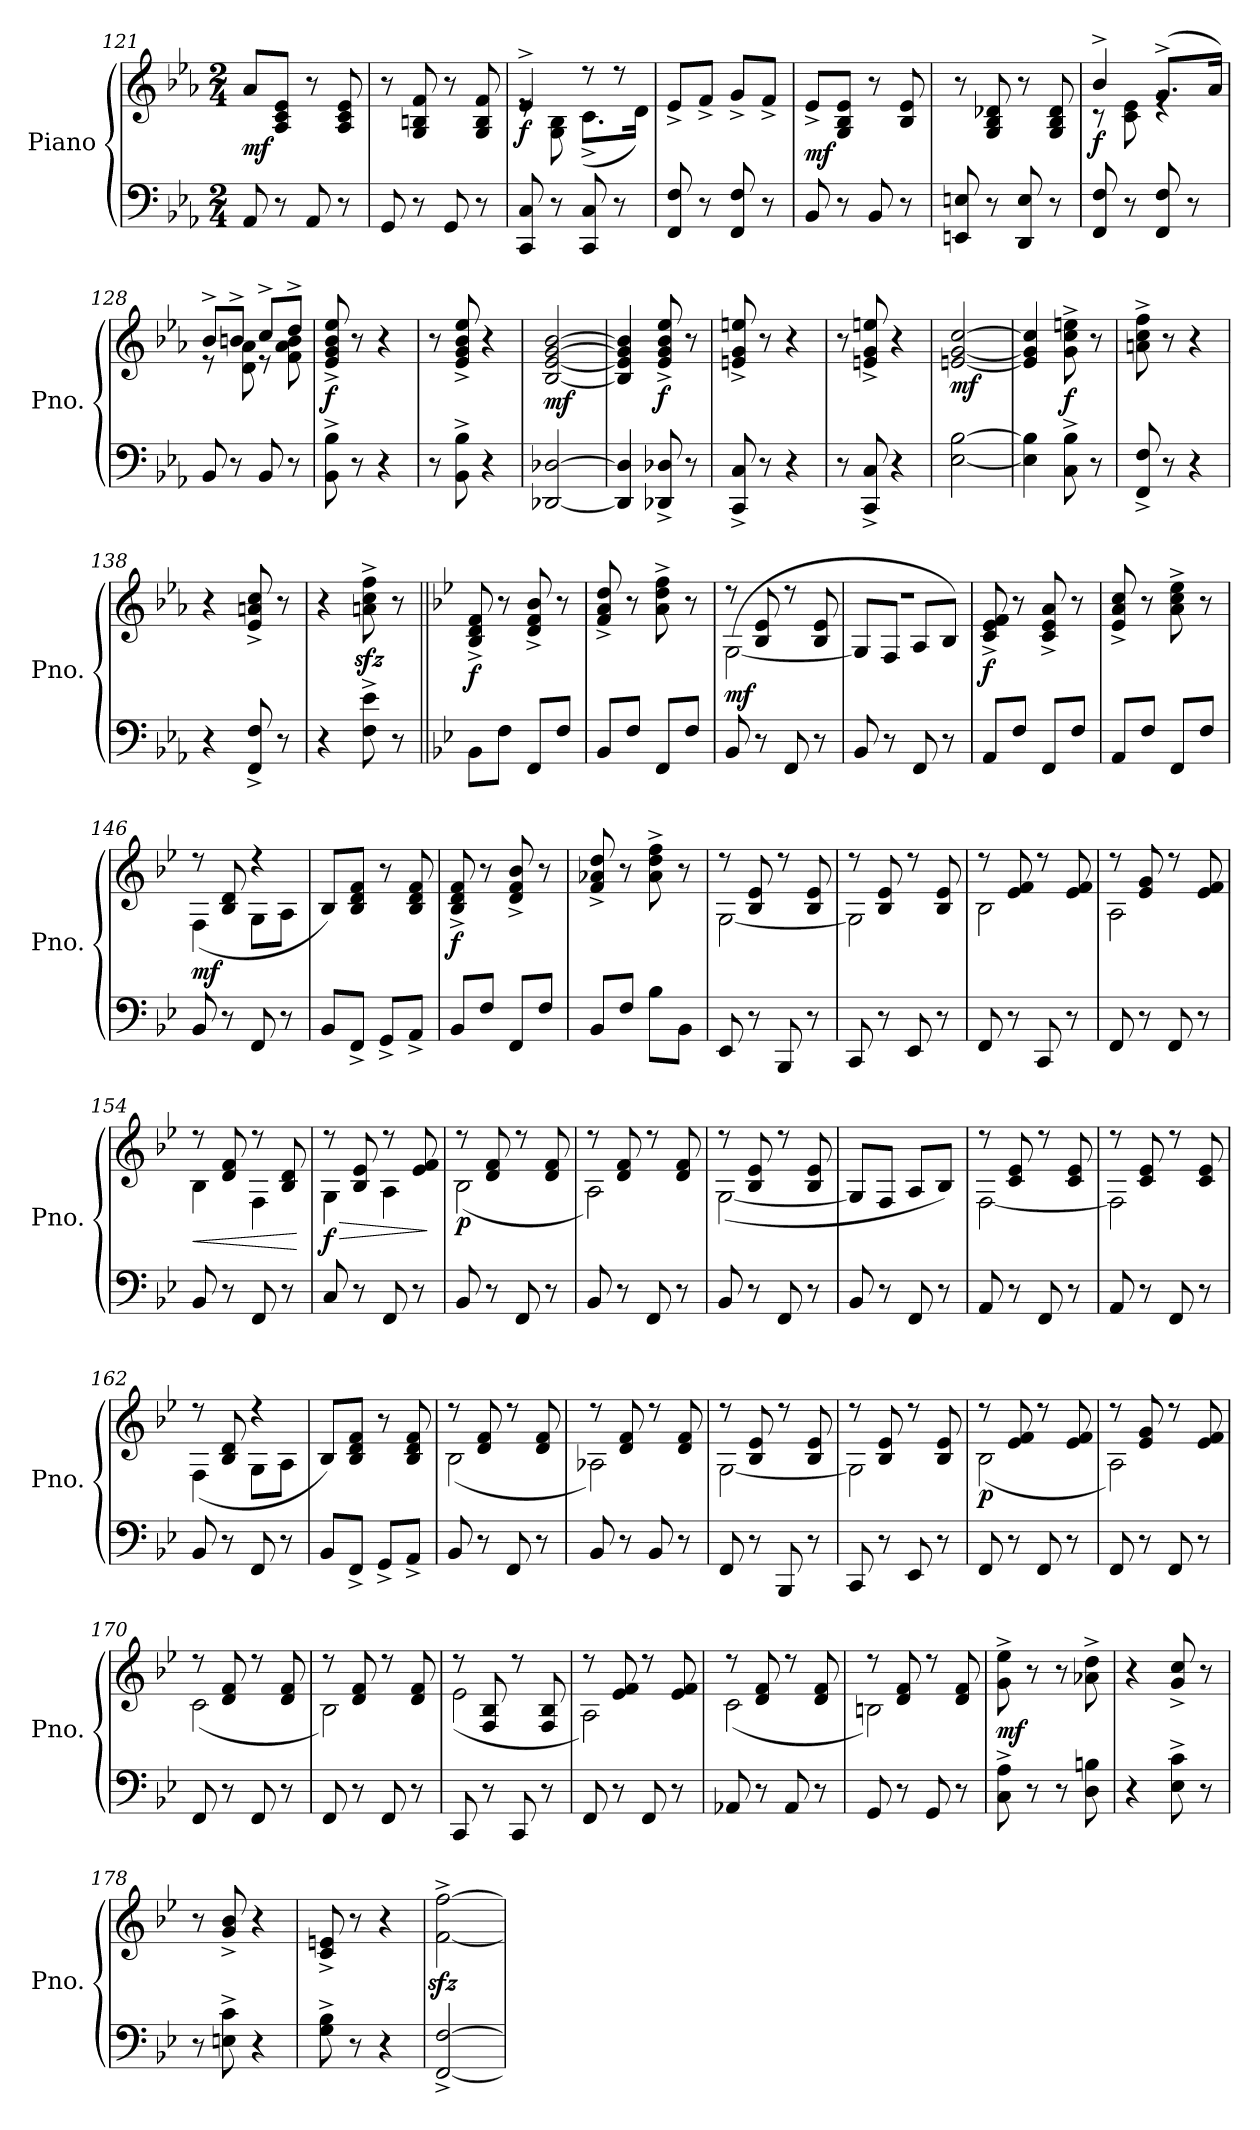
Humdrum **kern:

**kern	**kern	**dynam
*part1	*part1	*part1
*staff2	*staff1	*staff1/2
*I"Piano	*	*
*I'Pno.	*	*
*clefF4	*clefG2	*
*k[b-e-a-]	*k[b-e-a-]	*
*M2/4	*M2/4	*
=121	=121	=121
!	!	!LO:DY:b
8AA-/	8a-/L	mf
8r	8A-/ 8c/ 8e-/J	.
8AA-/	8r	.
8r	8A-/ 8c/ 8e-/	.
=122	=122	=122
8GG/	8r	.
8r	8G/ 8Bn/ 8f/	.
8GG/	8r	.
8r	8G/ 8B/ 8f/	.
=123	=123	=123
*	*^	*
!	!	!	!LO:DY:b
8CC/ 8C/	4e-^/	8re	f
8r	.	8G\ 8B-\	.
8CC/ 8C/	8r	(8.c^\L	.
8r	8r	.	.
.	.	16d\Jk)	.
*	*v	*v	*
=124	=124	=124
8FF/ 8F/	8e-^/L	.
8r	8f^/J	.
8FF/ 8F/	8g^/L	.
8r	8f^/J	.
=125	=125	=125
!	!	!LO:DY:b
8BB-/	8e-^/L	mf
8r	8G/ 8B-/ 8e-/J	.
8BB-/	8r	.
8r	8B-/ 8e-/	.
!!LO:LB:g=z
=126	=126	=126
8EEn/ 8En/	8r	.
8r	8G/ 8B-/ 8d-X/	.
8DD/ 8E/	8r	.
8r	8G/ 8B-/ 8d-/	.
=127	=127	=127
*	*^	*
!	!	!	!LO:DY:b
8FF/ 8F/	4b-^/	8r	f
8r	.	8c\ 8e-\	.
8FF/ 8F/	(8.g^/L	4re	.
8r	.	.	.
.	16a-/Jk)	.	.
=128	=128	=128	=128
8BB-/	8b-^/L	8r	.
8r	8bn^/J	8d\ 8a-\	.
8BB-/	8cc^/L	8r	.
8r	8dd^/J	8f\ 8a-\ 8b\	.
=129	=129	=129	=129
!	!	!	!LO:DY:b
*	*v	*v	*
8BB-\^ 8B-\^	8e-/^ 8g/^ 8b-/^ 8ee-/^	f
8r	8r	.
4r	4r	.
=130	=130	=130
8r	8r	.
8BB-\^ 8B-\^	8e-/^ 8g/^ 8b-/^ 8ee-/^	.
4r	4r	.
=131	=131	=131
!	!	!LO:DY:b
[2DD-X/ [2D-X/	[2B-/ [2e-/ [2g/ [2b-/	mf
=132	=132	=132
4DD-/] 4D-/]	4B-/] 4e-/] 4g/] 4b-/]	.
!	!	!LO:DY:b
8DD-X/^ 8D-X/^	8e-/^ 8g/^ 8b-/^ 8ee-/^	f
8r	8r	.
=133	=133	=133
8CC/^ 8C/^	8en/^ 8g/^ 8een/^	.
8r	8r	.
4r	4r	.
!!LO:PB:g=z
=134	=134	=134
8r	8r	.
8CC/^ 8C/^	8en/^ 8g/^ 8een/^	.
4r	4r	.
=135	=135	=135
!	!	!LO:DY:b
[2E-\ [2B-\	[2en/ [2g/ [2cc/	mf
=136	=136	=136
4E-\] 4B-\]	4e/] 4g/] 4cc/]	.
!	!	!LO:DY:b
8C\^ 8B-\^	8g\^ 8cc\^ 8een\^	f
8r	8r	.
=137	=137	=137
8FF/^ 8F/^	8an\^ 8cc\^ 8ff\^	.
8r	8r	.
4r	4r	.
=138	=138	=138
4r	4r	.
8FF/^ 8F/^	8e-/^ 8an/^ 8cc/^	.
8r	8r	.
=139	=139	=139
4r	4r	.
8F\^ 8e-\^	8an\zz<^ 8cc\zz<^ 8ff\zz<^	.
8r	8r	.
=140||	=140||	=140||
*k[b-e-]	*k[b-e-]	*
!	!	!LO:DY:b
8BB-\L	8B-/^ 8d/^ 8f/^	f
8F\J	8r	.
8FF/L	8d/^ 8f/^ 8b-/^	.
8F/J	8r	.
=141	=141	=141
8BB-/L	8f/^ 8a/^ 8dd/^	.
8F/J	8r	.
8FF/L	8a\^ 8dd\^ 8ff\^	.
8F/J	8r	.
!!LO:LB:g=z
=142	=142	=142
*	*^	*
!	!	!	!LO:DY:b
8BB-/	8r	([2G\	mf
8r	8B-/ 8e-/	.	.
8FF/	8r	.	.
8r	8B-/ 8e-/	.	.
=143	=143	=143	=143
8BB-/	2r	8G/L]	.
8r	.	8F/J	.
8FF/	.	8A/L	.
8r	.	8B-/J)	.
=144	=144	=144	=144
!	!	!	!LO:DY:b
*	*v	*v	*
8AA/L	8c/^ 8e-/^ 8f/^	f
8F/J	8r	.
8FF/L	8c/^ 8e-/^ 8a/^	.
8F/J	8r	.
=145	=145	=145
8AA/L	8e-/^ 8a/^ 8cc/^	.
8F/J	8r	.
8FF/L	8a\^ 8cc\^ 8ee-\^	.
8F/J	8r	.
=146	=146	=146
*	*^	*
!	!	!	!LO:DY:b
8BB-/	8r	(4F\	mf
8r	8B-/ 8d/	.	.
8FF/	4r	8G\L	.
8r	.	8A\J	.
*	*v	*v	*
=147	=147	=147
8BB-/L	8B-/L)	.
8FF^/J	8B-/ 8d/ 8f/J	.
8GG^/L	8r	.
8AA^/J	8B-/ 8d/ 8f/	.
=148	=148	=148
!	!	!LO:DY:b
8BB-/L	8B-/^ 8d/^ 8f/^	f
8F/J	8r	.
8FF/L	8d/^ 8f/^ 8b-/^	.
8F/J	8r	.
!!LO:LB:g=z
=149	=149	=149
8BB-/L	8f/^ 8a-X/^ 8dd/^	.
8F/J	8r	.
8B-\L	8a-\^ 8dd\^ 8ff\^	.
8BB-\J	8r	.
=150	=150	=150
*	*^	*
8EE-/	8r	[2G\	.
8r	8B-/ 8e-/	.	.
8BBB-/	8r	.	.
8r	8B-/ 8e-/	.	.
=151	=151	=151	=151
8CC/	8r	2G\]	.
8r	8B-/ 8e-/	.	.
8EE-/	8r	.	.
8r	8B-/ 8e-/	.	.
=152	=152	=152	=152
8FF/	8r	2B-\	.
8r	8e-/ 8f/	.	.
8CC/	8r	.	.
8r	8e-/ 8f/	.	.
=153	=153	=153	=153
8FF/	8r	2A\	.
8r	8e-/ 8g/	.	.
8FF/	8r	.	.
8r	8e-/ 8f/	.	.
=154	=154	=154	=154
!	!	!	!LO:HP:b
8BB-/	8r	4B-\	<
8r	8d/ 8f/	.	.
8FF/	8r	4F\	.
8r	8B-/ 8d/	.	.
*	*v	*v	*
.	.	[
!!LO:LB:g=z
=155	=155	=155
!	!	!LO:HP:b
*	*^	*
!	!	!	!LO:DY:n=1:b
8C/	8r	4G\	> f
8r	8B-/ 8e-/	.	.
8FF/	8r	4A\	.
8r	8e-/ 8f/	.	.
*	*v	*v	*
.	.	]
=156	=156	=156
*	*^	*
!	!	!	!LO:DY:b
8BB-/	8r	(2B-\	p
8r	8d/ 8f/	.	.
8FF/	8r	.	.
8r	8d/ 8f/	.	.
=157	=157	=157	=157
8BB-/	8r	2A\)	.
8r	8d/ 8f/	.	.
8FF/	8r	.	.
8r	8d/ 8f/	.	.
=158	=158	=158	=158
8BB-/	8r	([2G\	.
8r	8B-/ 8e-/	.	.
8FF/	8r	.	.
8r	8B-/ 8e-/	.	.
*	*v	*v	*
=159	=159	=159
8BB-/	8G/L]	.
8r	8F/J	.
8FF/	8A/L	.
8r	8B-/J)	.
=160	=160	=160
*	*^	*
8AA/	8r	[2F\	.
8r	8c/ 8e-/	.	.
8FF/	8r	.	.
8r	8c/ 8e-/	.	.
!!LO:LB:g=z	!!
=161	=161	=161	=161
8AA/	8r	2F\]	.
8r	8c/ 8e-/	.	.
8FF/	8r	.	.
8r	8c/ 8e-/	.	.
=162	=162	=162	=162
8BB-/	8r	(4F\	.
8r	8B-/ 8d/	.	.
8FF/	4r	8G\L	.
8r	.	8A\J	.
*	*v	*v	*
=163	=163	=163
8BB-/L	8B-/L)	.
8FF^/J	8B-/ 8d/ 8f/J	.
8GG^/L	8r	.
8AA^/J	8B-/ 8d/ 8f/	.
=164	=164	=164
*	*^	*
8BB-/	8r	(2B-\	.
8r	8d/ 8f/	.	.
8FF/	8r	.	.
8r	8d/ 8f/	.	.
=165	=165	=165	=165
8BB-/	8r	2A-X\)	.
8r	8d/ 8f/	.	.
8BB-/	8r	.	.
8r	8d/ 8f/	.	.
=166	=166	=166	=166
8FF/	8r	[2G\	.
8r	8B-/ 8e-/	.	.
8BBB-/	8r	.	.
8r	8B-/ 8e-/	.	.
!!LO:PB:g=z	!!
=167	=167	=167	=167
8CC/	8r	2G\]	.
8r	8B-/ 8e-/	.	.
8EE-/	8r	.	.
8r	8B-/ 8e-/	.	.
=168	=168	=168	=168
!	!	!	!LO:DY:b
8FF/	8r	(2B-\	p
8r	8e-/ 8f/	.	.
8FF/	8r	.	.
8r	8e-/ 8f/	.	.
=169	=169	=169	=169
8FF/	8r	2A\)	.
8r	8e-/ 8g/	.	.
8FF/	8r	.	.
8r	8e-/ 8f/	.	.
=170	=170	=170	=170
8FF/	8r	(2c\	.
8r	8d/ 8f/	.	.
8FF/	8r	.	.
8r	8d/ 8f/	.	.
=171	=171	=171	=171
8FF/	8r	2B-\)	.
8r	8d/ 8f/	.	.
8FF/	8r	.	.
8r	8d/ 8f/	.	.
=172	=172	=172	=172
8CC/	8r	(2e-\	.
8r	8F/ 8B-/	.	.
8CC/	8r	.	.
8r	8F/ 8B-/	.	.
!!LO:LB:g=z	!!
=173	=173	=173	=173
8FF/	8r	2A\)	.
8r	8e-/ 8f/	.	.
8FF/	8r	.	.
8r	8e-/ 8f/	.	.
=174	=174	=174	=174
8AA-X/	8r	(2c\	.
8r	8d/ 8f/	.	.
8AA-/	8r	.	.
8r	8d/ 8f/	.	.
=175	=175	=175	=175
8GG/	8r	2Bn\)	.
8r	8d/ 8f/	.	.
8GG/	8r	.	.
8r	8d/ 8f/	.	.
*	*v	*v	*
=176	=176	=176
!	!	!LO:DY:b
8C\^ 8A\^	8g\^ 8ee-\^	mf
8r	8r	.
8r	8r	.
8D\ 8Bn\	8a-X\^ 8dd\^	.
=177	=177	=177
4r	4r	.
8E-\^ 8c\^	8g/^ 8cc/^	.
8r	8r	.
=178	=178	=178
8r	8r	.
8En\^ 8c\^	8g/^ 8b-/^	.
4r	4r	.
=179	=179	=179
8G\^ 8B-\^	8c/^ 8en/^	.
8r	8r	.
4r	4r	.
=180	=180	=180
[2FF/^ [2F/^	[2f\zz<^ [2ff\zz<^	.
=	=	=
*-	*-	*-
